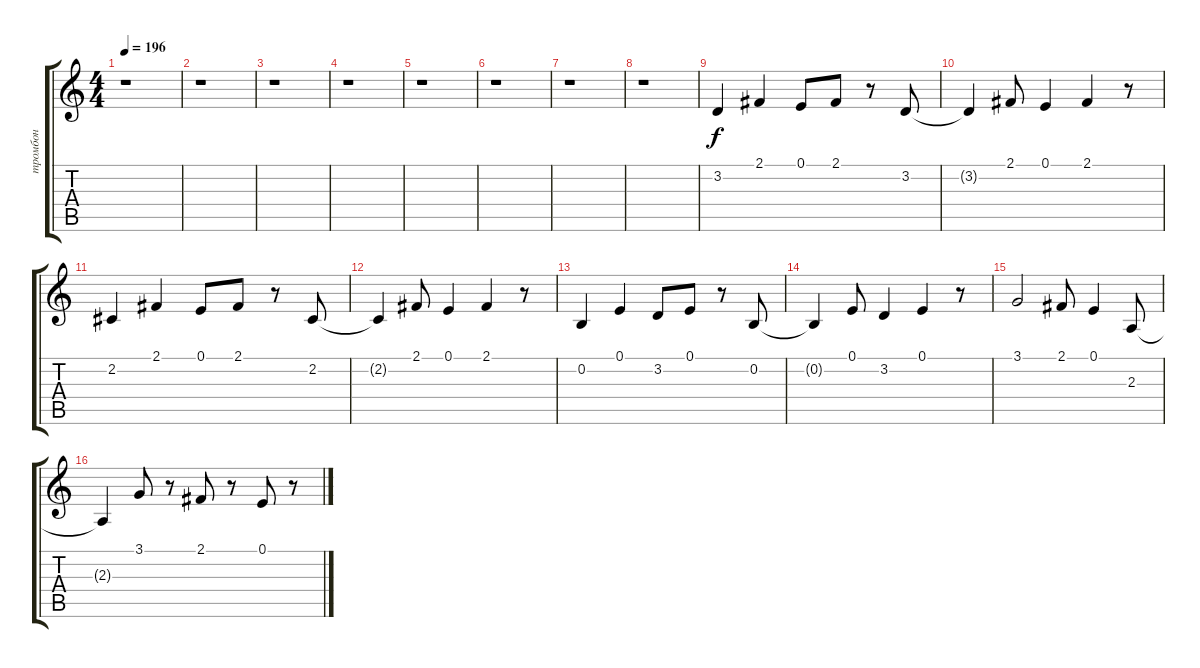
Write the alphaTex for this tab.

\track ("тромбон" "тромбон") {instrument trombone}
\staff {score tabs}
\tuning (E4 B3 G3 D3 A2 E2) {hide}
\ts (4 4)
\tempo 196
\clef g2
\ks c
r.1{dy f instrument trombone} |
r.1 |
r.1 |
r.1 |
r.1 |
r.1 |
r.1 |
r.1 |
3.2.4 2.1.4 0.1.8 2.1.8 r.8 3.2.8 |
3.2{t}.4 2.1.8 0.1.4 2.1.4 r.8 |
2.2.4 2.1.4 0.1.8 2.1.8 r.8 2.2.8 |
2.2{t}.4 2.1.8 0.1.4 2.1.4 r.8 |
0.2.4 0.1.4 3.2.8 0.1.8 r.8 0.2.8 |
0.2{t}.4 0.1.8 3.2.4 0.1.4 r.8 |
3.1.2 2.1.8 0.1.4 2.3.8 |
2.3{t}.4 3.1.8 r.8 2.1.8 r.8 0.1.8 r.8
